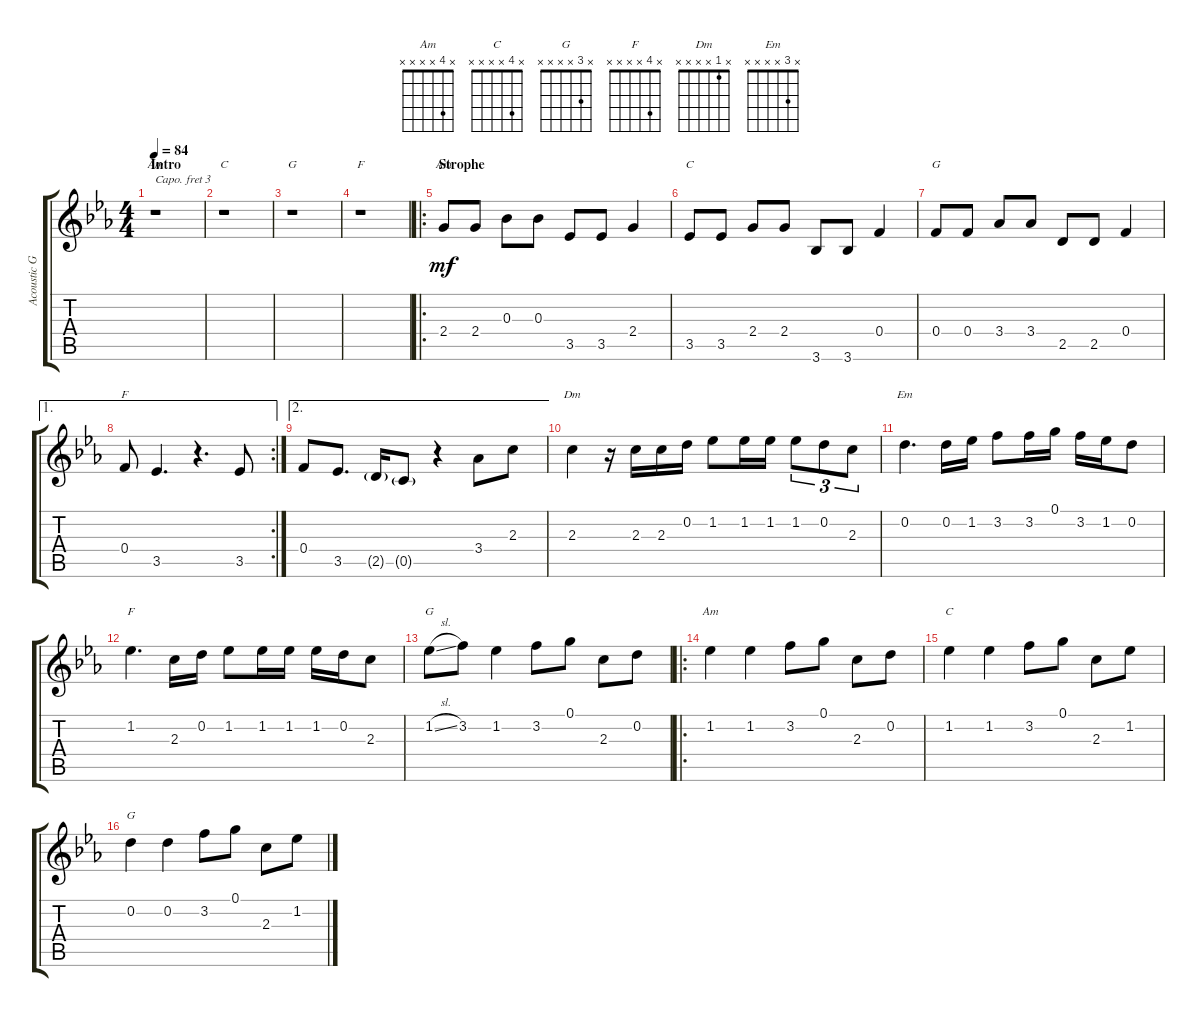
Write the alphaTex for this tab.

\track ("Acoustic Guitar" "Acoustic G") {instrument acousticguitarsteel}
\staff {score tabs}
\capo 3
\tuning (E4 B3 G3 D3 A2 E2) {hide}
\chord ("Am" x x x x x x)
\chord ("C" x x x x x x)
\chord ("G" x x x x x x)
\chord ("F" x x x x x x)
\chord ("Am" x x 0 x x x)
\chord ("C" x x x 1 x x)
\chord ("G" x x x 3 x x)
\chord ("F" x x x 3 x x)
\chord ("Dm" x 1 x x x x)
\chord ("Em" x 3 x x x x)
\chord ("F" x 4 x x x x)
\chord ("G" x 4 x x x x)
\chord ("Am" x 4 x x x x)
\chord ("C" x 4 x x x x)
\chord ("G" x 3 x x x x)
\ts (4 4)
\section ("" "Intro")
\tempo 84
\clef g2
\ks eb
r.1{ch "Am" dy mf instrument acousticguitarsteel} |
r.1{ch "C"} |
r.1{ch "G"} |
r.1{ch "F"} |
\ro
\section ("" "Strophe")
2.4.8{ch "Am"} 2.4.8 0.3.8 0.3.8 3.5.8 3.5.8 2.4.4 |
3.5.8{ch "C"} 3.5.8 2.4.8 2.4.8 3.6.8 3.6.8 0.4.4 |
0.4.8{ch "G"} 0.4.8 3.4.8 3.4.8 2.5.8 2.5.8 0.4.4 |
\ae 1
\rc 2
0.4.8{ch "F"} 3.5.4{d} r.4{d} 3.5.8 |
\ae 2
0.4.8 3.5.8{d} 2.5{g}.16 0.5{g}.8 r.4 3.4.8 2.3.8 |
2.3.4{ch "Dm"} r.16 2.3.16 2.3.16 0.2.16 1.2.8 1.2.16 1.2.16 1.2.8{tu (3 2)} 0.2.8{tu (3 2)} 2.3.8{tu (3 2)} |
0.2.4{d ch "Em"} 0.2.16 1.2.16 3.2.8 3.2.16 0.1.16 3.2.16 1.2.16 0.2.8 |
1.2.4{d ch "F"} 2.3.16 0.2.16 1.2.8 1.2.16 1.2.16 1.2.16 0.2.16 2.3.8 |
1.2{sl}.8{ch "G"} 3.2.8 1.2.4 3.2.8 0.1.8 2.3.8 0.2.8 |
\ro
1.2.4{ch "Am"} 1.2.4 3.2.8 0.1.8 2.3.8 0.2.8 |
1.2.4{ch "C"} 1.2.4 3.2.8 0.1.8 2.3.8 1.2.8 |
0.2.4{ch "G"} 0.2.4 3.2.8 0.1.8 2.3.8 1.2.8
